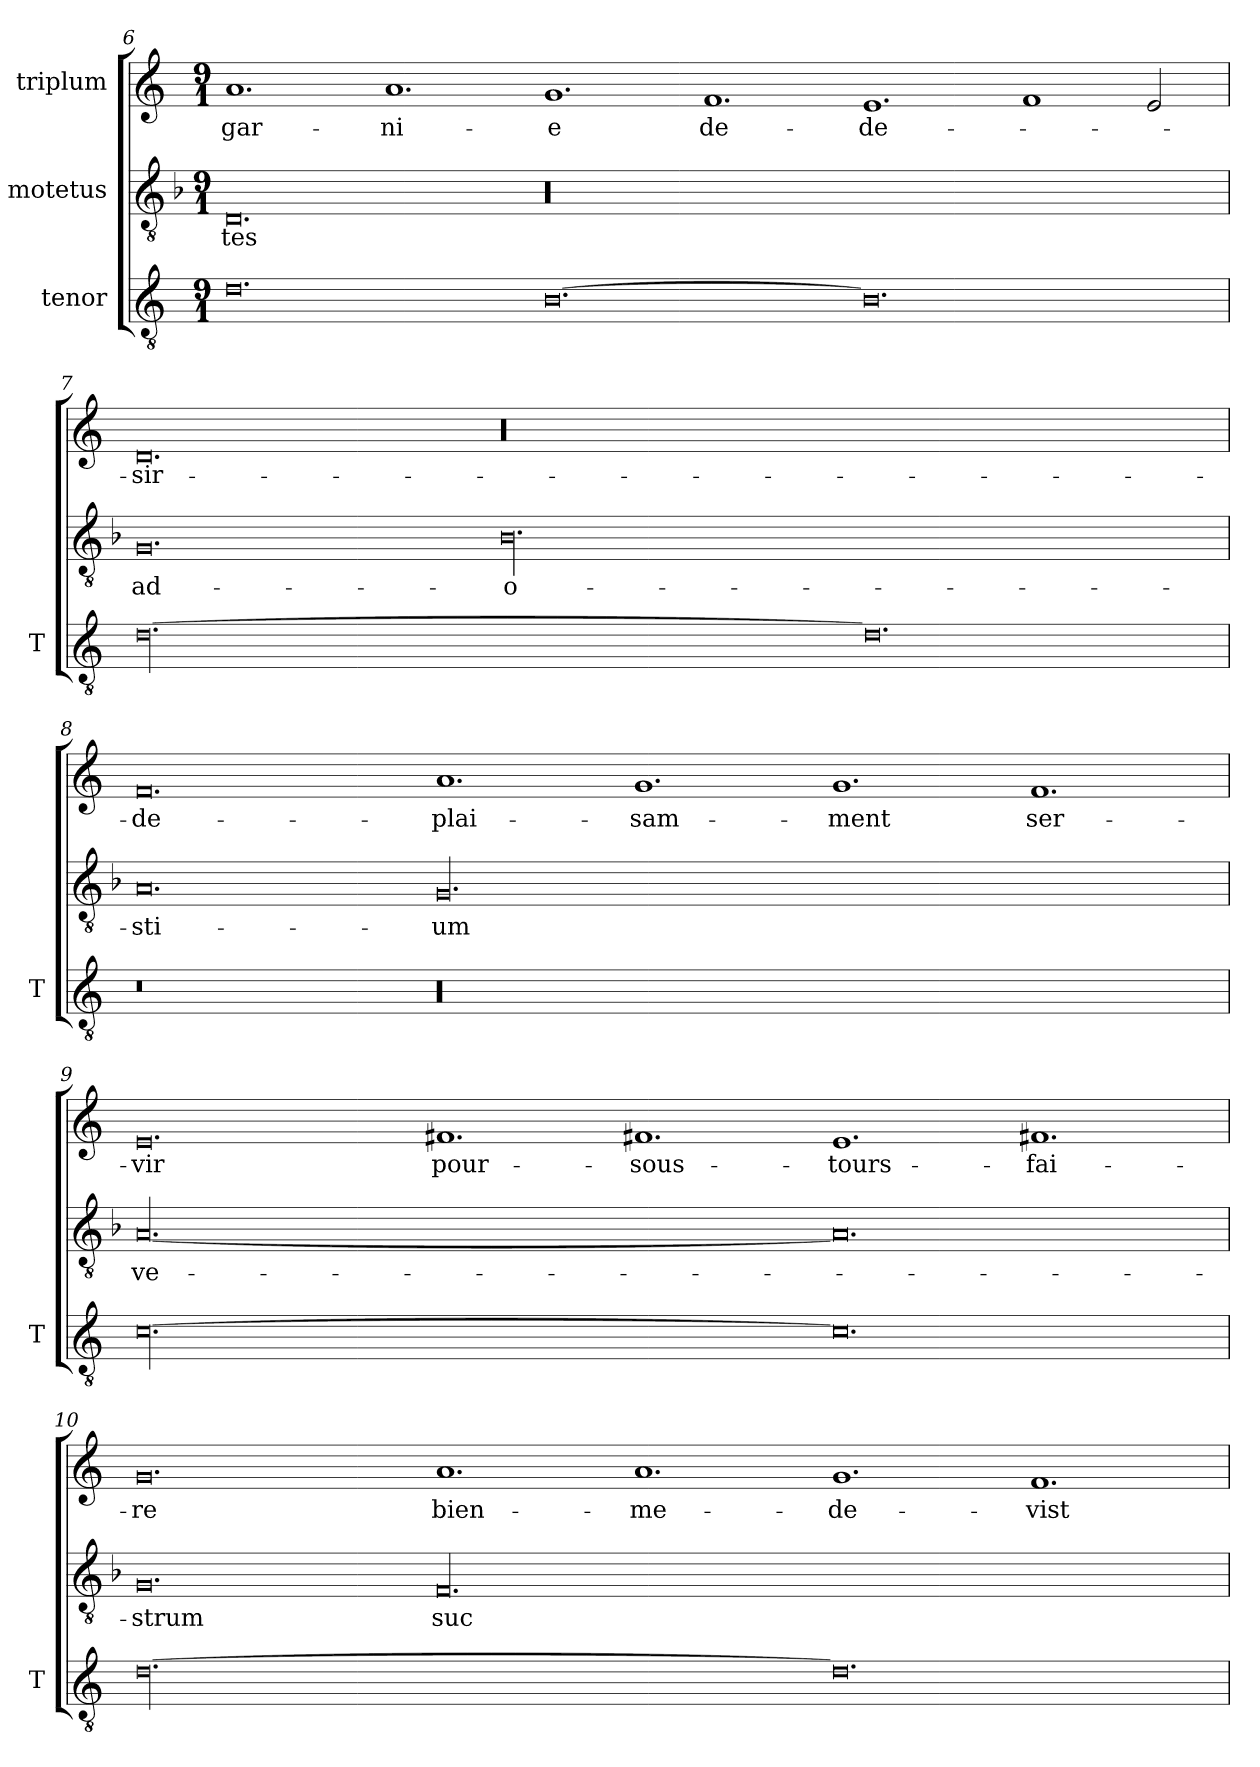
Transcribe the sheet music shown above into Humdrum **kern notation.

**kern	**kern	**text	**kern	**text
*part3	*part2	*part2	*part1	*part1
*staff3	*staff2	*staff2	*staff1	*staff1
*I"tenor	*I"motetus	*	*I"triplum	*
*I'T	*	*	*	*
*clefGv2	*clefGv2	*	*clefG2	*
*k[]	*k[b-]	*	*k[]	*
*C:	*F:	*	*C:	*
*M9/1	*M9/1	*	*M9/1	*
=6	=6	=6	=6	=6
0.d\	0.D/	-tes	1.a/	gar-
.	.	.	1.a/	-ni-
[0.B\	00.r	.	1.g/	-e
.	.	.	1.f/	de-
0.B\]	.	.	1.e/	de-
.	.	.	1f/	.
.	.	.	2e/	.
!!LO:LB:g=z
=7	=7	=7	=7	=7
[00.d\	0.G/	ad-	0.d/	sir-
.	00.B-\	o-	00.r	.
0.d\]	.	.	.	.
=8	=8	=8	=8	=8
0.r	0.A/	-sti-	0.f/	de-
00.r	00.G/	-um	1.a/	plai-
.	.	.	1.g/	-sam-
.	.	.	1.g/	-ment
.	.	.	1.f/	ser-
=9	=9	=9	=9	=9
[00.c\	[00.A/	ve-	0.e/	-vir
.	.	.	1.f#X/	pour-
.	.	.	1.f#X/	sous-
0.c\]	0.A/]	.	1.e/	tours-
.	.	.	1.f#X/	fai-
!!LO:PB:g=z
=10	=10	=10	=10	=10
[00.d\	0.G/	-strum	0.g/	-re
.	00.F/	suc-	1.a/	bien-
.	.	.	1.a/	me-
0.d\]	.	.	1.g/	de-
.	.	.	1.f/	-vist
=	=	=	=	=
*-	*-	*-	*-	*-
